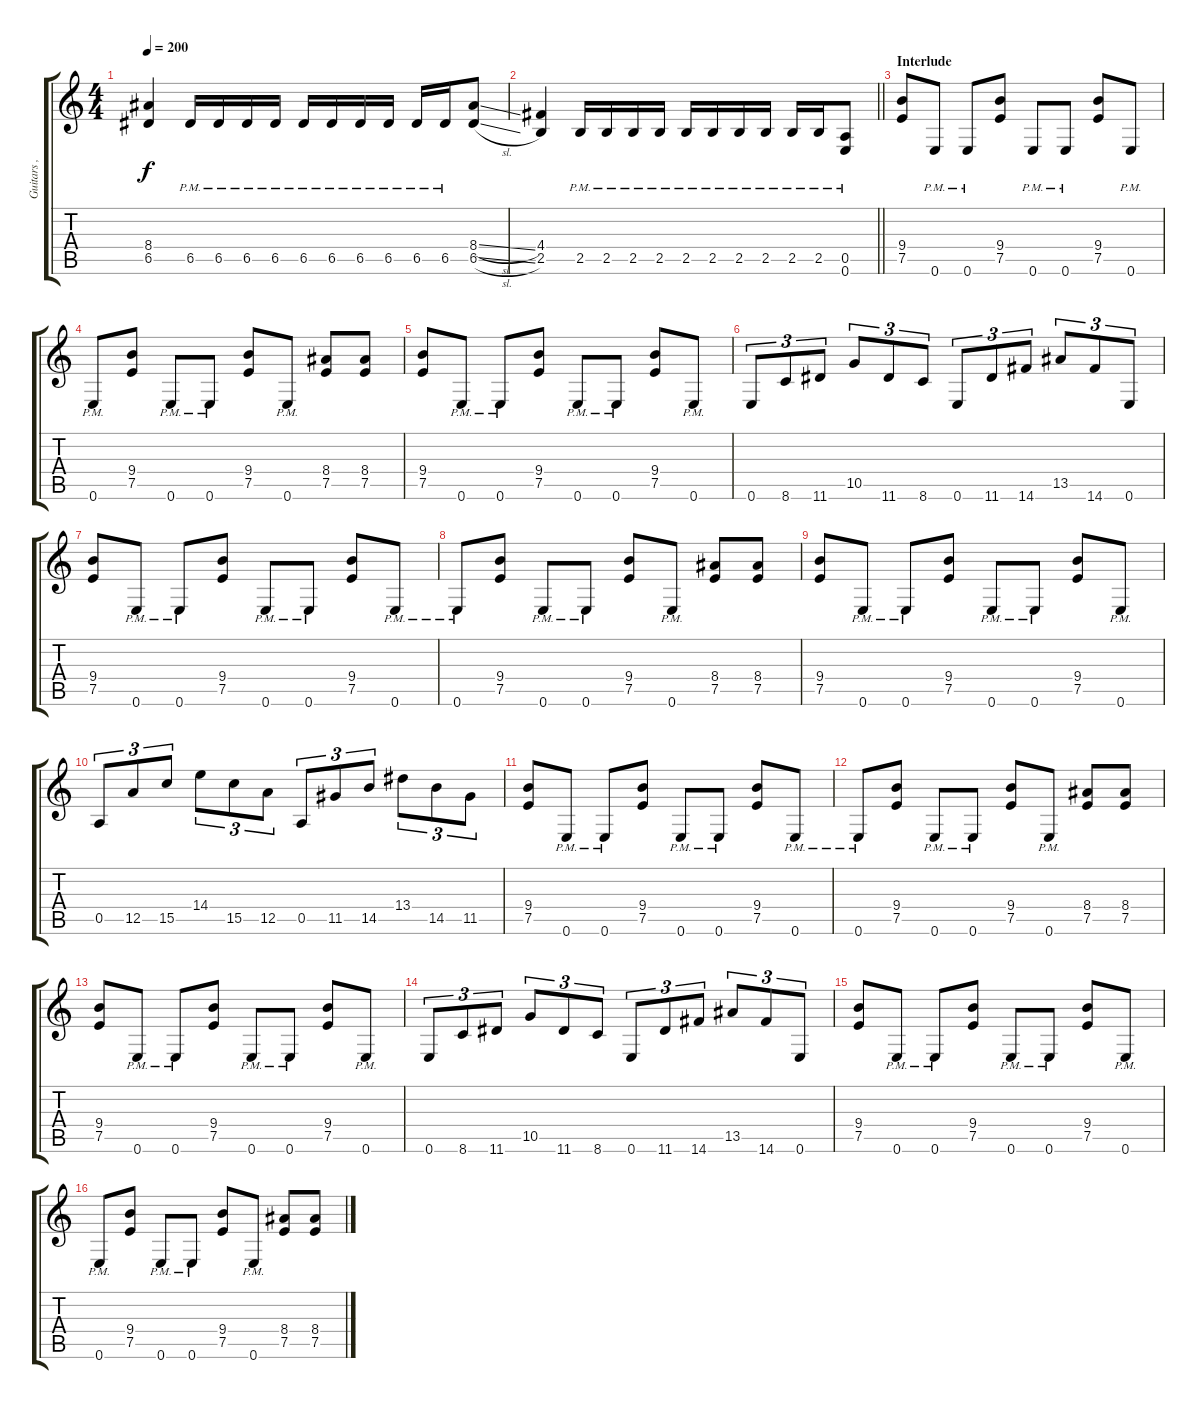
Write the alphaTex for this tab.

\track ("Guitars , Vocals - Corey Beaulieu" "Guitars , ") {instrument distortionguitar}
\staff {score tabs}
\tuning (E4 B3 G3 D3 A2 E2) {hide}
\ts (4 4)
\tempo 200
\clef g2
\ks c
(8.4 6.5).4{dy f} 6.5{pm}.16 6.5{pm}.16 6.5{pm}.16 6.5{pm}.16 6.5{pm}.16 6.5{pm}.16 6.5{pm}.16 6.5{pm}.16 6.5{pm}.16 6.5{pm}.16 (8.4{sl} 6.5{sl}).8 |
\barLineRight lightlight
(4.4 2.5).4 2.5{pm}.16 2.5{pm}.16 2.5{pm}.16 2.5{pm}.16 2.5{pm}.16 2.5{pm}.16 2.5{pm}.16 2.5{pm}.16 2.5{pm}.16 2.5{pm}.16 (0.5{pm} 0.6{pm}).8 |
\section ("" "Interlude")
(9.4 7.5).8 0.6{pm}.8 0.6{pm}.8 (9.4 7.5).8 0.6{pm}.8 0.6{pm}.8 (9.4 7.5).8 0.6{pm}.8 |
0.6{pm}.8 (9.4 7.5).8 0.6{pm}.8 0.6{pm}.8 (9.4 7.5).8 0.6{pm}.8 (8.4 7.5).8 (8.4 7.5).8 |
(9.4 7.5).8 0.6{pm}.8 0.6{pm}.8 (9.4 7.5).8 0.6{pm}.8 0.6{pm}.8 (9.4 7.5).8 0.6{pm}.8 |
0.6.8{tu (3 2)} 8.6.8{tu (3 2)} 11.6.8{tu (3 2)} 10.5.8{tu (3 2)} 11.6.8{tu (3 2)} 8.6.8{tu (3 2)} 0.6.8{tu (3 2)} 11.6.8{tu (3 2)} 14.6.8{tu (3 2)} 13.5.8{tu (3 2)} 14.6.8{tu (3 2)} 0.6.8{tu (3 2)} |
(9.4 7.5).8 0.6{pm}.8 0.6{pm}.8 (9.4 7.5).8 0.6{pm}.8 0.6{pm}.8 (9.4 7.5).8 0.6{pm}.8 |
0.6{pm}.8 (9.4 7.5).8 0.6{pm}.8 0.6{pm}.8 (9.4 7.5).8 0.6{pm}.8 (8.4 7.5).8 (8.4 7.5).8 |
(9.4 7.5).8 0.6{pm}.8 0.6{pm}.8 (9.4 7.5).8 0.6{pm}.8 0.6{pm}.8 (9.4 7.5).8 0.6{pm}.8 |
0.5.8{tu (3 2)} 12.5.8{tu (3 2)} 15.5.8{tu (3 2)} 14.4.8{tu (3 2)} 15.5.8{tu (3 2)} 12.5.8{tu (3 2)} 0.5.8{tu (3 2)} 11.5.8{tu (3 2)} 14.5.8{tu (3 2)} 13.4.8{tu (3 2)} 14.5.8{tu (3 2)} 11.5.8{tu (3 2)} |
(9.4 7.5).8 0.6{pm}.8 0.6{pm}.8 (9.4 7.5).8 0.6{pm}.8 0.6{pm}.8 (9.4 7.5).8 0.6{pm}.8 |
0.6{pm}.8 (9.4 7.5).8 0.6{pm}.8 0.6{pm}.8 (9.4 7.5).8 0.6{pm}.8 (8.4 7.5).8 (8.4 7.5).8 |
(9.4 7.5).8 0.6{pm}.8 0.6{pm}.8 (9.4 7.5).8 0.6{pm}.8 0.6{pm}.8 (9.4 7.5).8 0.6{pm}.8 |
0.6.8{tu (3 2)} 8.6.8{tu (3 2)} 11.6.8{tu (3 2)} 10.5.8{tu (3 2)} 11.6.8{tu (3 2)} 8.6.8{tu (3 2)} 0.6.8{tu (3 2)} 11.6.8{tu (3 2)} 14.6.8{tu (3 2)} 13.5.8{tu (3 2)} 14.6.8{tu (3 2)} 0.6.8{tu (3 2)} |
(9.4 7.5).8 0.6{pm}.8 0.6{pm}.8 (9.4 7.5).8 0.6{pm}.8 0.6{pm}.8 (9.4 7.5).8 0.6{pm}.8 |
0.6{pm}.8 (9.4 7.5).8 0.6{pm}.8 0.6{pm}.8 (9.4 7.5).8 0.6{pm}.8 (8.4 7.5).8 (8.4 7.5).8
